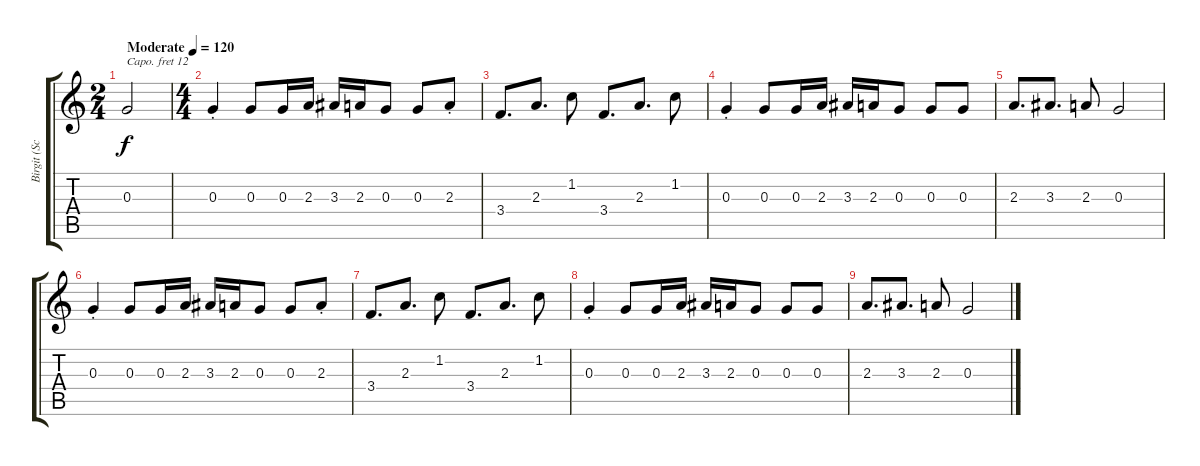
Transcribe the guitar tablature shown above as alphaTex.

\track ("Birgit (Schalmei)" "Birgit (Sc") {instrument baritonesax}
\staff {score tabs}
\capo 12
\tuning (E4 B3 G3 D3 A2 E2) {hide}
\ts (2 4)
\tempo (120 "Moderate")
\clef g2
\ks c
0.3.2{dy f instrument baritonesax} |
\ts (4 4)
0.3{st}.4 0.3.8 0.3.16 2.3.16 3.3.16 2.3.16 0.3.8 0.3.8 2.3{st}.8 |
3.4.8{d} 2.3.8{d} 1.2.8 3.4.8{d} 2.3.8{d} 1.2.8 |
0.3{st}.4 0.3.8 0.3.16 2.3.16 3.3.16 2.3.16 0.3.8 0.3.8 0.3.8 |
2.3.8{d} 3.3.8{d} 2.3.8 0.3.2 |
0.3{st}.4 0.3.8 0.3.16 2.3.16 3.3.16 2.3.16 0.3.8 0.3.8 2.3{st}.8 |
3.4.8{d} 2.3.8{d} 1.2.8 3.4.8{d} 2.3.8{d} 1.2.8 |
0.3{st}.4 0.3.8 0.3.16 2.3.16 3.3.16 2.3.16 0.3.8 0.3.8 0.3.8 |
2.3.8{d} 3.3.8{d} 2.3.8 0.3.2
